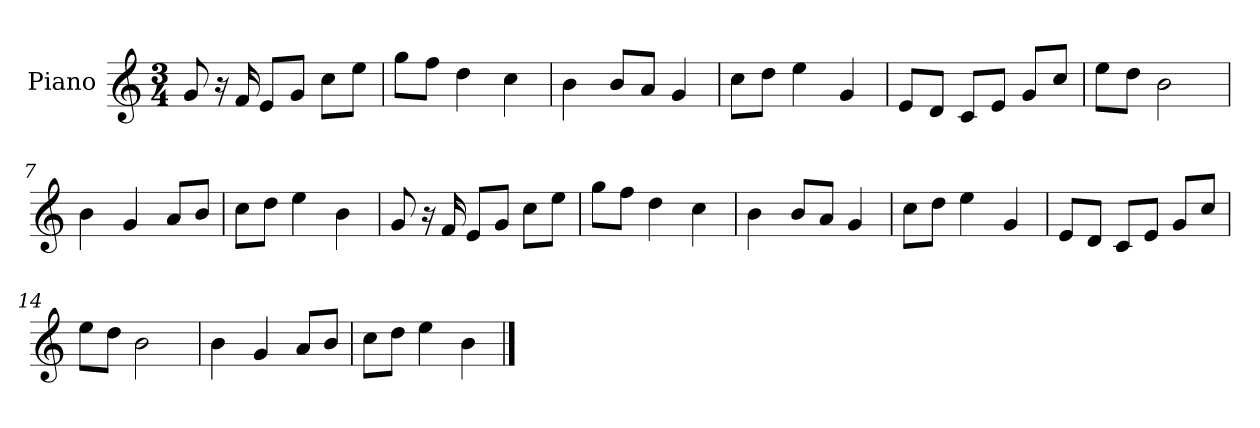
**kern
*part1
*staff1
*I"Piano
*I'P-no
*clefG2
*k[]
*M3/4
*MM91
=1
8g/
16r
16f/
8e/L
8g/J
8cc\L
8ee\J
=2
8gg\L
8ff\J
4dd\
4cc\
=3
4b\
8b/L
8a/J
4g/
=4
8cc\L
8dd\J
4ee\
4g/
=5
8e/L
8d/J
8c/L
8e/J
8g/L
8cc/J
=6
8ee\L
8dd\J
2b\
=7
4b\
4g/
8a/L
8b/J
=8
8cc\L
8dd\J
4ee\
4b\
!!LO:LB:g=z
=9
8g/
16r
16f/
8e/L
8g/J
8cc\L
8ee\J
=10
8gg\L
8ff\J
4dd\
4cc\
=11
4b\
8b/L
8a/J
4g/
=12
8cc\L
8dd\J
4ee\
4g/
=13
8e/L
8d/J
8c/L
8e/J
8g/L
8cc/J
=14
8ee\L
8dd\J
2b\
=15
4b\
4g/
8a/L
8b/J
=16
8cc\L
8dd\J
4ee\
4b\
==
*-
